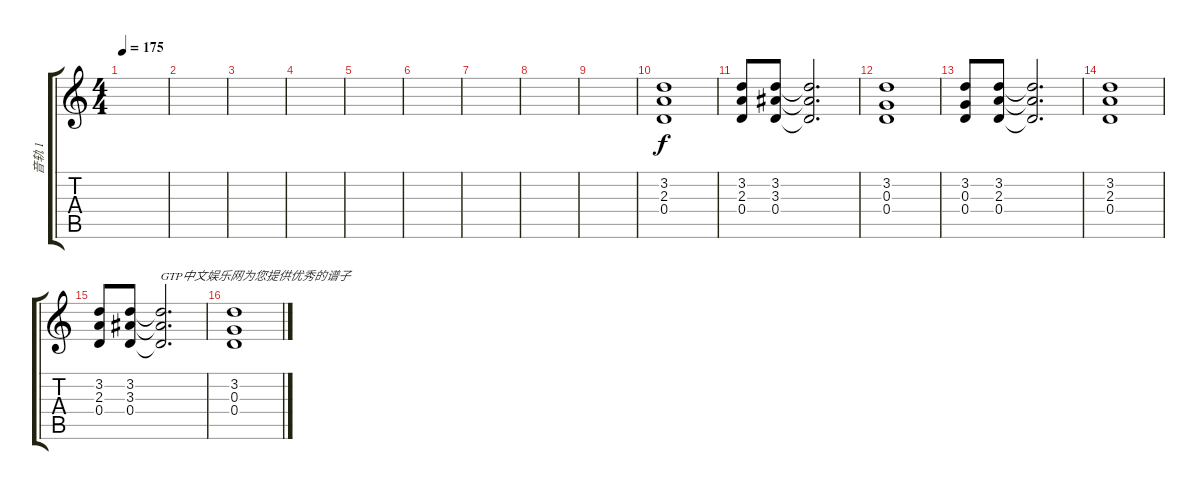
\track ("音轨 1" "音轨 1") {instrument distortionguitar}
\staff {score tabs}
\tuning (E4 B3 G3 D3 A2 D2) {hide}
\ts (4 4)
\tempo 175
\clef g2
\ks c
|
|
|
|
|
|
|
|
|
(3.2 2.3 0.4).1{volume 13} |
(3.2 2.3 0.4).8 (3.2 3.3 0.4).8 (3.2{t} 3.3{t} 0.4{t}).2{d} |
(3.2 0.3 0.4).1 |
(3.2 0.3 0.4).8 (3.2 2.3 0.4).8 (3.2{t} 2.3{t} 0.4{t}).2{d} |
(3.2 2.3 0.4).1 |
(3.2 2.3 0.4).8 (3.2 3.3 0.4).8 (3.2{t} 3.3{t} 0.4{t}).2{d txt "GTP中文娱乐网为您提供优秀的谱子"} |
(3.2 0.3 0.4).1
